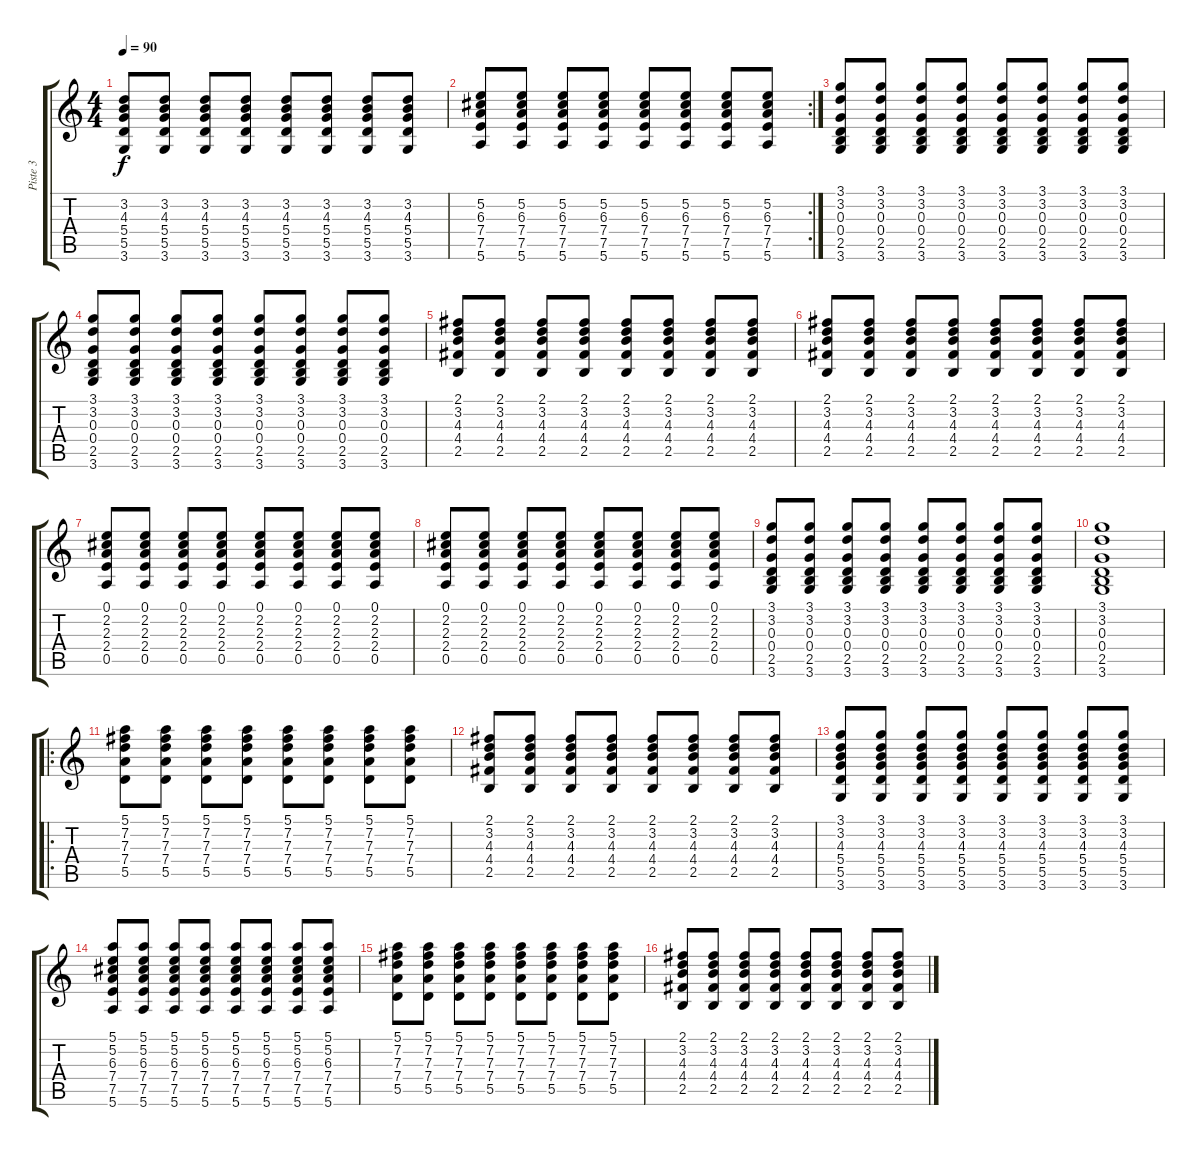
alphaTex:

\track ("Piste 3" "Piste 3") {instrument electricguitarclean}
\staff {score tabs}
\tuning (E4 B3 G3 D3 A2 E2) {hide}
\ts (4 4)
\tempo 90
\clef g2
\ks c
(3.2 4.3 5.4 5.5 3.6).8{dy f} (3.2 4.3 5.4 5.5 3.6).8 (3.2 4.3 5.4 5.5 3.6).8 (3.2 4.3 5.4 5.5 3.6).8 (3.2 4.3 5.4 5.5 3.6).8 (3.2 4.3 5.4 5.5 3.6).8 (3.2 4.3 5.4 5.5 3.6).8 (3.2 4.3 5.4 5.5 3.6).8 |
\rc 2
(5.2 6.3 7.4 7.5 5.6).8 (5.2 6.3 7.4 7.5 5.6).8 (5.2 6.3 7.4 7.5 5.6).8 (5.2 6.3 7.4 7.5 5.6).8 (5.2 6.3 7.4 7.5 5.6).8 (5.2 6.3 7.4 7.5 5.6).8 (5.2 6.3 7.4 7.5 5.6).8 (5.2 6.3 7.4 7.5 5.6).8 |
(3.1 3.2 0.3 0.4 2.5 3.6).8 (3.1 3.2 0.3 0.4 2.5 3.6).8 (3.1 3.2 0.3 0.4 2.5 3.6).8 (3.1 3.2 0.3 0.4 2.5 3.6).8 (3.1 3.2 0.3 0.4 2.5 3.6).8 (3.1 3.2 0.3 0.4 2.5 3.6).8 (3.1 3.2 0.3 0.4 2.5 3.6).8 (3.1 3.2 0.3 0.4 2.5 3.6).8 |
(3.1 3.2 0.3 0.4 2.5 3.6).8 (3.1 3.2 0.3 0.4 2.5 3.6).8 (3.1 3.2 0.3 0.4 2.5 3.6).8 (3.1 3.2 0.3 0.4 2.5 3.6).8 (3.1 3.2 0.3 0.4 2.5 3.6).8 (3.1 3.2 0.3 0.4 2.5 3.6).8 (3.1 3.2 0.3 0.4 2.5 3.6).8 (3.1 3.2 0.3 0.4 2.5 3.6).8 |
(2.1 3.2 4.3 4.4 2.5).8 (2.1 3.2 4.3 4.4 2.5).8 (2.1 3.2 4.3 4.4 2.5).8 (2.1 3.2 4.3 4.4 2.5).8 (2.1 3.2 4.3 4.4 2.5).8 (2.1 3.2 4.3 4.4 2.5).8 (2.1 3.2 4.3 4.4 2.5).8 (2.1 3.2 4.3 4.4 2.5).8 |
(2.1 3.2 4.3 4.4 2.5).8 (2.1 3.2 4.3 4.4 2.5).8 (2.1 3.2 4.3 4.4 2.5).8 (2.1 3.2 4.3 4.4 2.5).8 (2.1 3.2 4.3 4.4 2.5).8 (2.1 3.2 4.3 4.4 2.5).8 (2.1 3.2 4.3 4.4 2.5).8 (2.1 3.2 4.3 4.4 2.5).8 |
(0.1 2.2 2.3 2.4 0.5).8 (0.1 2.2 2.3 2.4 0.5).8 (0.1 2.2 2.3 2.4 0.5).8 (0.1 2.2 2.3 2.4 0.5).8 (0.1 2.2 2.3 2.4 0.5).8 (0.1 2.2 2.3 2.4 0.5).8 (0.1 2.2 2.3 2.4 0.5).8 (0.1 2.2 2.3 2.4 0.5).8 |
(0.1 2.2 2.3 2.4 0.5).8 (0.1 2.2 2.3 2.4 0.5).8 (0.1 2.2 2.3 2.4 0.5).8 (0.1 2.2 2.3 2.4 0.5).8 (0.1 2.2 2.3 2.4 0.5).8 (0.1 2.2 2.3 2.4 0.5).8 (0.1 2.2 2.3 2.4 0.5).8 (0.1 2.2 2.3 2.4 0.5).8 |
(3.1 3.2 0.3 0.4 2.5 3.6).8 (3.1 3.2 0.3 0.4 2.5 3.6).8 (3.1 3.2 0.3 0.4 2.5 3.6).8 (3.1 3.2 0.3 0.4 2.5 3.6).8 (3.1 3.2 0.3 0.4 2.5 3.6).8 (3.1 3.2 0.3 0.4 2.5 3.6).8 (3.1 3.2 0.3 0.4 2.5 3.6).8 (3.1 3.2 0.3 0.4 2.5 3.6).8 |
(3.1 3.2 0.3 0.4 2.5 3.6).1 |
\ro
(5.1 7.2 7.3 7.4 5.5).8 (5.1 7.2 7.3 7.4 5.5).8 (5.1 7.2 7.3 7.4 5.5).8 (5.1 7.2 7.3 7.4 5.5).8 (5.1 7.2 7.3 7.4 5.5).8 (5.1 7.2 7.3 7.4 5.5).8 (5.1 7.2 7.3 7.4 5.5).8 (5.1 7.2 7.3 7.4 5.5).8 |
(2.1 3.2 4.3 4.4 2.5).8 (2.1 3.2 4.3 4.4 2.5).8 (2.1 3.2 4.3 4.4 2.5).8 (2.1 3.2 4.3 4.4 2.5).8 (2.1 3.2 4.3 4.4 2.5).8 (2.1 3.2 4.3 4.4 2.5).8 (2.1 3.2 4.3 4.4 2.5).8 (2.1 3.2 4.3 4.4 2.5).8 |
(3.1 3.2 4.3 5.4 5.5 3.6).8 (3.1 3.2 4.3 5.4 5.5 3.6).8 (3.1 3.2 4.3 5.4 5.5 3.6).8 (3.1 3.2 4.3 5.4 5.5 3.6).8 (3.1 3.2 4.3 5.4 5.5 3.6).8 (3.1 3.2 4.3 5.4 5.5 3.6).8 (3.1 3.2 4.3 5.4 5.5 3.6).8 (3.1 3.2 4.3 5.4 5.5 3.6).8 |
(5.1 5.2 6.3 7.4 7.5 5.6).8 (5.1 5.2 6.3 7.4 7.5 5.6).8 (5.1 5.2 6.3 7.4 7.5 5.6).8 (5.1 5.2 6.3 7.4 7.5 5.6).8 (5.1 5.2 6.3 7.4 7.5 5.6).8 (5.1 5.2 6.3 7.4 7.5 5.6).8 (5.1 5.2 6.3 7.4 7.5 5.6).8 (5.1 5.2 6.3 7.4 7.5 5.6).8 |
(5.1 7.2 7.3 7.4 5.5).8 (5.1 7.2 7.3 7.4 5.5).8 (5.1 7.2 7.3 7.4 5.5).8 (5.1 7.2 7.3 7.4 5.5).8 (5.1 7.2 7.3 7.4 5.5).8 (5.1 7.2 7.3 7.4 5.5).8 (5.1 7.2 7.3 7.4 5.5).8 (5.1 7.2 7.3 7.4 5.5).8 |
(2.1 3.2 4.3 4.4 2.5).8 (2.1 3.2 4.3 4.4 2.5).8 (2.1 3.2 4.3 4.4 2.5).8 (2.1 3.2 4.3 4.4 2.5).8 (2.1 3.2 4.3 4.4 2.5).8 (2.1 3.2 4.3 4.4 2.5).8 (2.1 3.2 4.3 4.4 2.5).8 (2.1 3.2 4.3 4.4 2.5).8
